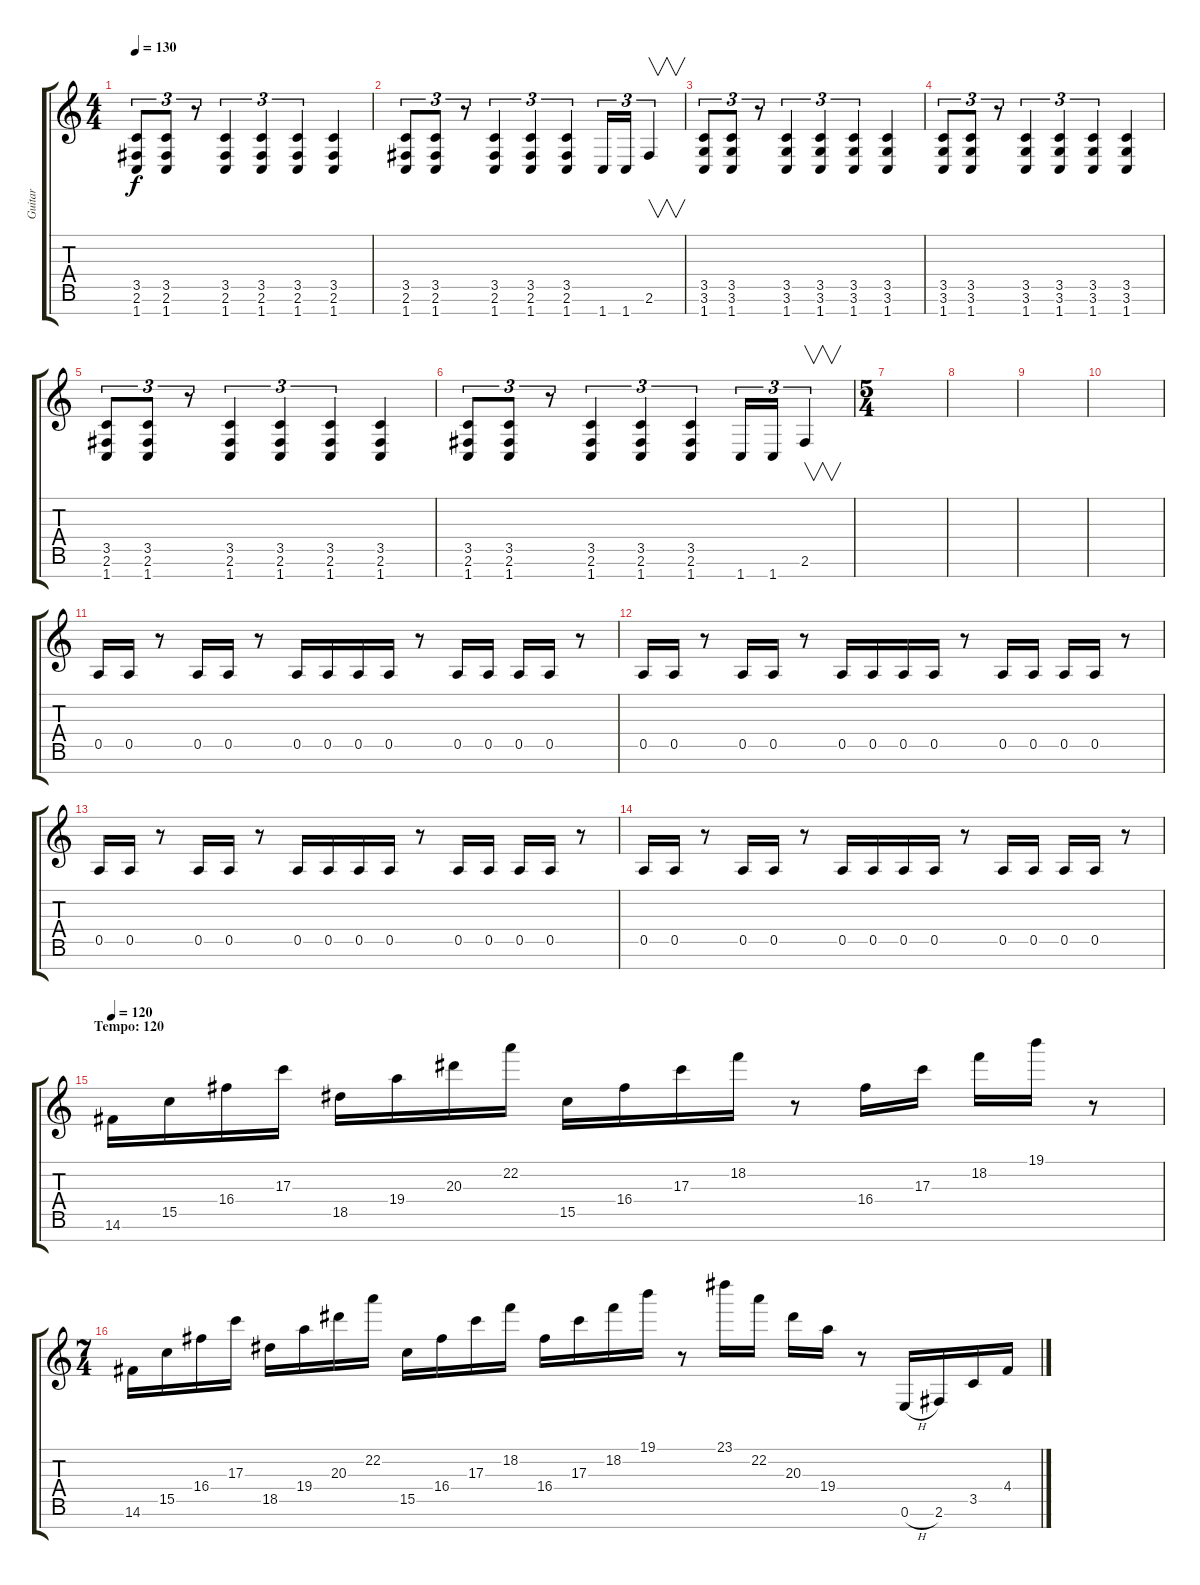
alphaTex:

\track ("Guitar" "Guitar") {instrument overdrivenguitar}
\staff {score tabs}
\tuning (E4 B3 G3 D3 A2 E2 B1) {hide}
\ts (4 4)
\tempo 130
\clef g2
\ks c
(3.5 2.6 1.7).8{tu (3 2) dy f} (3.5 2.6 1.7).8{tu (3 2)} r.8{tu (3 2)} (3.5 2.6 1.7).4{tu (3 2)} (3.5 2.6 1.7).4{tu (3 2)} (3.5 2.6 1.7).4{tu (3 2)} (3.5 2.6 1.7).4 |
(3.5 2.6 1.7).8{tu (3 2)} (3.5 2.6 1.7).8{tu (3 2)} r.8{tu (3 2)} (3.5 2.6 1.7).4{tu (3 2)} (3.5 2.6 1.7).4{tu (3 2)} (3.5 2.6 1.7).4{tu (3 2)} 1.7.16{tu (3 2)} 1.7.16{tu (3 2)} 2.6.4{v tu (3 2)} |
(3.5 3.6 1.7).8{tu (3 2)} (3.5 3.6 1.7).8{tu (3 2)} r.8{tu (3 2)} (3.5 3.6 1.7).4{tu (3 2)} (3.5 3.6 1.7).4{tu (3 2)} (3.5 3.6 1.7).4{tu (3 2)} (3.5 3.6 1.7).4 |
(3.5 3.6 1.7).8{tu (3 2)} (3.5 3.6 1.7).8{tu (3 2)} r.8{tu (3 2)} (3.5 3.6 1.7).4{tu (3 2)} (3.5 3.6 1.7).4{tu (3 2)} (3.5 3.6 1.7).4{tu (3 2)} (3.5 3.6 1.7).4 |
(3.5 2.6 1.7).8{tu (3 2)} (3.5 2.6 1.7).8{tu (3 2)} r.8{tu (3 2)} (3.5 2.6 1.7).4{tu (3 2)} (3.5 2.6 1.7).4{tu (3 2)} (3.5 2.6 1.7).4{tu (3 2)} (3.5 2.6 1.7).4 |
(3.5 2.6 1.7).8{tu (3 2)} (3.5 2.6 1.7).8{tu (3 2)} r.8{tu (3 2)} (3.5 2.6 1.7).4{tu (3 2)} (3.5 2.6 1.7).4{tu (3 2)} (3.5 2.6 1.7).4{tu (3 2)} 1.7.16{tu (3 2)} 1.7.16{tu (3 2)} 2.6.4{v tu (3 2)} |
\ts (5 4)
|
|
|
|
0.5.16 0.5.16 r.8 0.5.16 0.5.16 r.8 0.5.16 0.5.16 0.5.16 0.5.16 r.8 0.5.16 0.5.16 0.5.16 0.5.16 r.8 |
0.5.16 0.5.16 r.8 0.5.16 0.5.16 r.8 0.5.16 0.5.16 0.5.16 0.5.16 r.8 0.5.16 0.5.16 0.5.16 0.5.16 r.8 |
0.5.16 0.5.16 r.8 0.5.16 0.5.16 r.8 0.5.16 0.5.16 0.5.16 0.5.16 r.8 0.5.16 0.5.16 0.5.16 0.5.16 r.8 |
0.5.16 0.5.16 r.8 0.5.16 0.5.16 r.8 0.5.16 0.5.16 0.5.16 0.5.16 r.8 0.5.16 0.5.16 0.5.16 0.5.16 r.8 |
\section ("" "Tempo: 120")
\tempo 120
14.6.16 15.5.16 16.4.16 17.3.16 18.5.16 19.4.16 20.3.16 22.2.16 15.5.16 16.4.16 17.3.16 18.2.16 r.8 16.4.16 17.3.16 18.2.16 19.1.16 r.8 |
\ts (7 4)
14.6.16 15.5.16 16.4.16 17.3.16 18.5.16 19.4.16 20.3.16 22.2.16 15.5.16 16.4.16 17.3.16 18.2.16 16.4.16 17.3.16 18.2.16 19.1.16 r.8 23.1.16 22.2.16 20.3.16 19.4.16 r.8 0.6{h}.16 2.6.16 3.5.16 4.4.16
